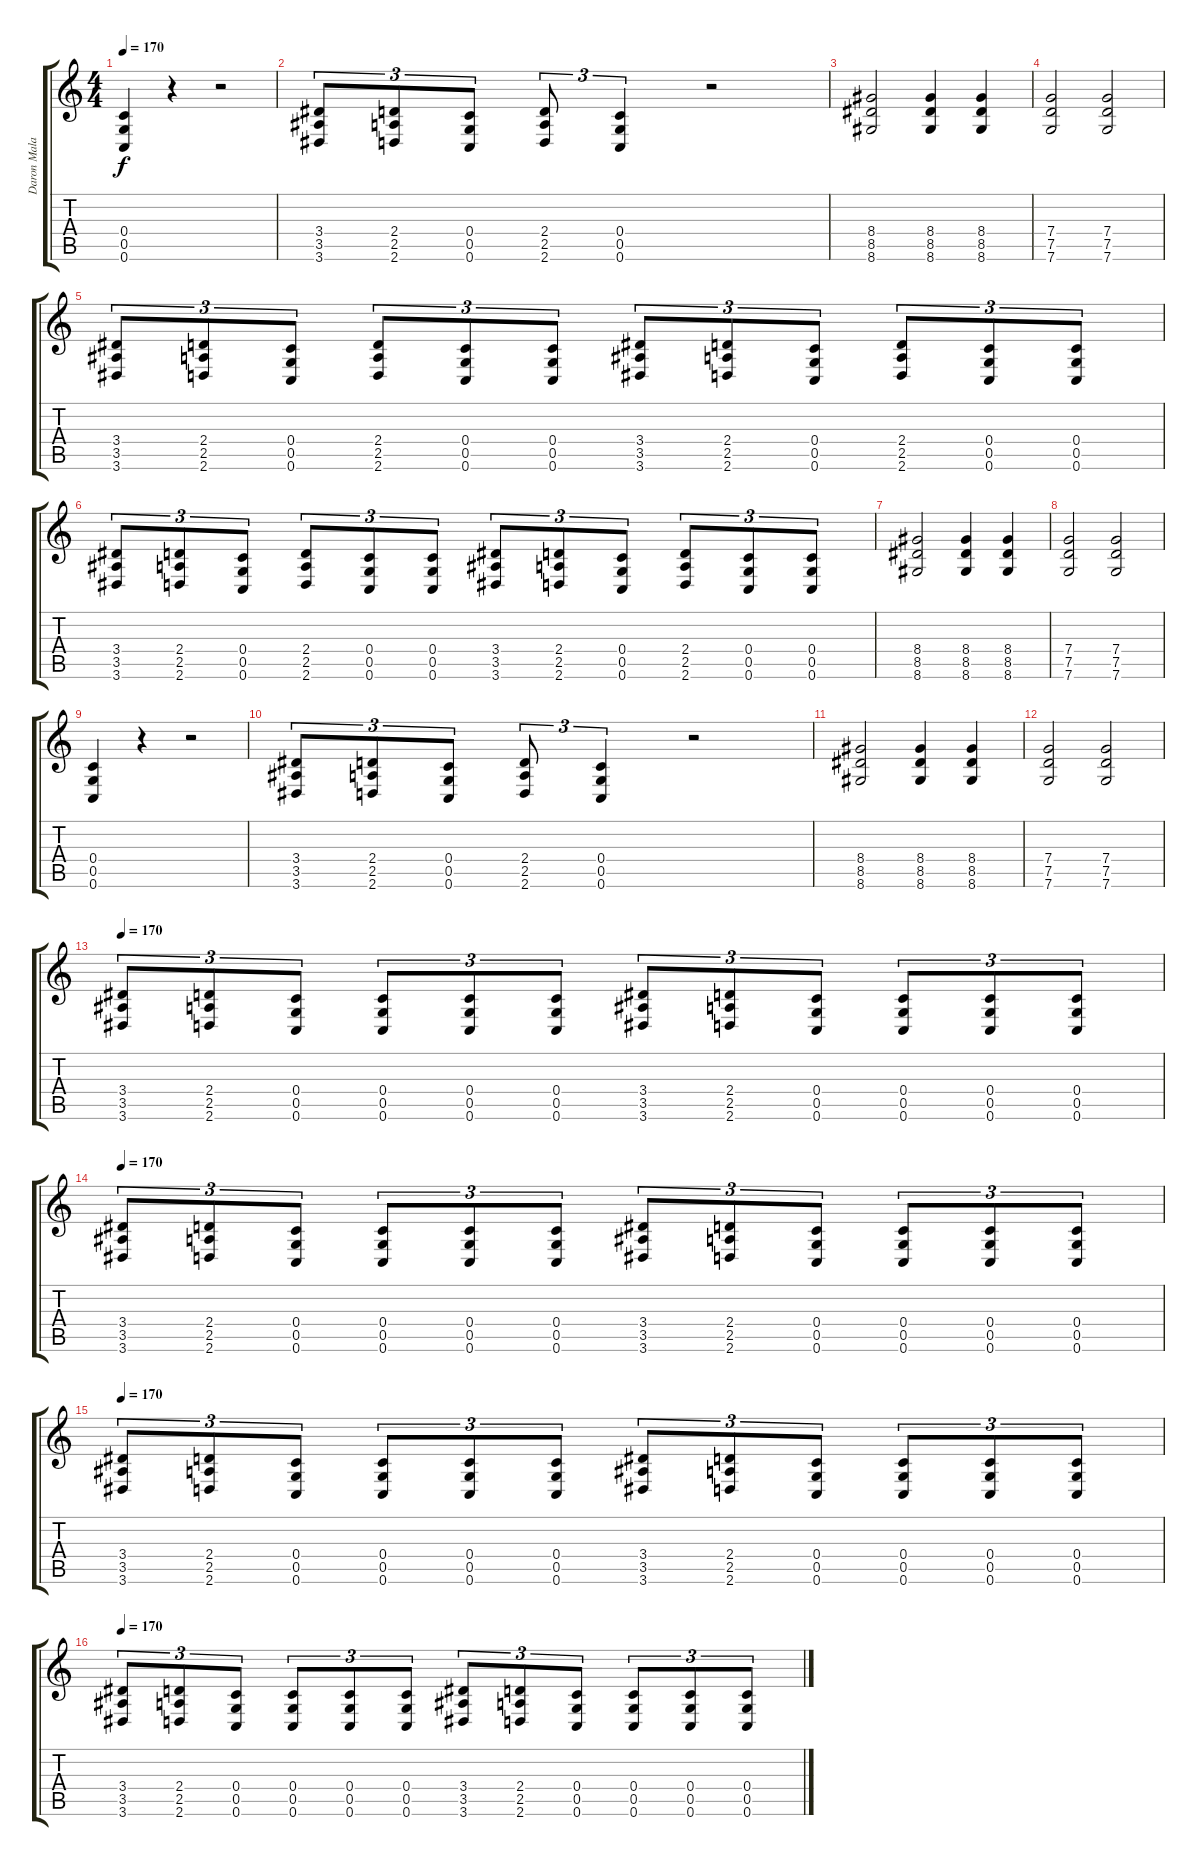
\track ("Daron Malakian (disto)" "Daron Mala") {instrument overdrivenguitar}
\staff {score tabs}
\tuning (D4 A3 F3 C3 G2 C2) {hide}
\ts (4 4)
\tempo 170
\clef g2
\ks c
(0.4 0.5 0.6).4{dy f} r.4 r.2 |
(3.4 3.5 3.6).8{tu (3 2)} (2.4 2.5 2.6).8{tu (3 2)} (0.4 0.5 0.6).8{tu (3 2)} (2.4 2.5 2.6).8{tu (3 2)} (0.4 0.5 0.6).4{tu (3 2)} r.2 |
(8.4 8.5 8.6).2 (8.4 8.5 8.6).4 (8.4 8.5 8.6).4 |
(7.4 7.5 7.6).2 (7.4 7.5 7.6).2 |
(3.4 3.5 3.6).8{tu (3 2)} (2.4 2.5 2.6).8{tu (3 2)} (0.4 0.5 0.6).8{tu (3 2)} (2.4 2.5 2.6).8{tu (3 2)} (0.4 0.5 0.6).8{tu (3 2)} (0.4 0.5 0.6).8{tu (3 2)} (3.4 3.5 3.6).8{tu (3 2)} (2.4 2.5 2.6).8{tu (3 2)} (0.4 0.5 0.6).8{tu (3 2)} (2.4 2.5 2.6).8{tu (3 2)} (0.4 0.5 0.6).8{tu (3 2)} (0.4 0.5 0.6).8{tu (3 2)} |
(3.4 3.5 3.6).8{tu (3 2)} (2.4 2.5 2.6).8{tu (3 2)} (0.4 0.5 0.6).8{tu (3 2)} (2.4 2.5 2.6).8{tu (3 2)} (0.4 0.5 0.6).8{tu (3 2)} (0.4 0.5 0.6).8{tu (3 2)} (3.4 3.5 3.6).8{tu (3 2)} (2.4 2.5 2.6).8{tu (3 2)} (0.4 0.5 0.6).8{tu (3 2)} (2.4 2.5 2.6).8{tu (3 2)} (0.4 0.5 0.6).8{tu (3 2)} (0.4 0.5 0.6).8{tu (3 2)} |
(8.4 8.5 8.6).2 (8.4 8.5 8.6).4 (8.4 8.5 8.6).4 |
(7.4 7.5 7.6).2 (7.4 7.5 7.6).2 |
(0.4 0.5 0.6).4 r.4 r.2 |
(3.4 3.5 3.6).8{tu (3 2)} (2.4 2.5 2.6).8{tu (3 2)} (0.4 0.5 0.6).8{tu (3 2)} (2.4 2.5 2.6).8{tu (3 2)} (0.4 0.5 0.6).4{tu (3 2)} r.2 |
(8.4 8.5 8.6).2 (8.4 8.5 8.6).4 (8.4 8.5 8.6).4 |
(7.4 7.5 7.6).2 (7.4 7.5 7.6).2 |
\tempo 170
(3.4 3.5 3.6).8{tu (3 2)} (2.4 2.5 2.6).8{tu (3 2)} (0.4 0.5 0.6).8{tu (3 2)} (0.4 0.5 0.6).8{tu (3 2)} (0.4 0.5 0.6).8{tu (3 2)} (0.4 0.5 0.6).8{tu (3 2)} (3.4 3.5 3.6).8{tu (3 2)} (2.4 2.5 2.6).8{tu (3 2)} (0.4 0.5 0.6).8{tu (3 2)} (0.4 0.5 0.6).8{tu (3 2)} (0.4 0.5 0.6).8{tu (3 2)} (0.4 0.5 0.6).8{tu (3 2)} |
\tempo 170
(3.4 3.5 3.6).8{tu (3 2)} (2.4 2.5 2.6).8{tu (3 2)} (0.4 0.5 0.6).8{tu (3 2)} (0.4 0.5 0.6).8{tu (3 2)} (0.4 0.5 0.6).8{tu (3 2)} (0.4 0.5 0.6).8{tu (3 2)} (3.4 3.5 3.6).8{tu (3 2)} (2.4 2.5 2.6).8{tu (3 2)} (0.4 0.5 0.6).8{tu (3 2)} (0.4 0.5 0.6).8{tu (3 2)} (0.4 0.5 0.6).8{tu (3 2)} (0.4 0.5 0.6).8{tu (3 2)} |
\tempo 170
(3.4 3.5 3.6).8{tu (3 2)} (2.4 2.5 2.6).8{tu (3 2)} (0.4 0.5 0.6).8{tu (3 2)} (0.4 0.5 0.6).8{tu (3 2)} (0.4 0.5 0.6).8{tu (3 2)} (0.4 0.5 0.6).8{tu (3 2)} (3.4 3.5 3.6).8{tu (3 2)} (2.4 2.5 2.6).8{tu (3 2)} (0.4 0.5 0.6).8{tu (3 2)} (0.4 0.5 0.6).8{tu (3 2)} (0.4 0.5 0.6).8{tu (3 2)} (0.4 0.5 0.6).8{tu (3 2)} |
\tempo 170
(3.4 3.5 3.6).8{tu (3 2)} (2.4 2.5 2.6).8{tu (3 2)} (0.4 0.5 0.6).8{tu (3 2)} (0.4 0.5 0.6).8{tu (3 2)} (0.4 0.5 0.6).8{tu (3 2)} (0.4 0.5 0.6).8{tu (3 2)} (3.4 3.5 3.6).8{tu (3 2)} (2.4 2.5 2.6).8{tu (3 2)} (0.4 0.5 0.6).8{tu (3 2)} (0.4 0.5 0.6).8{tu (3 2)} (0.4 0.5 0.6).8{tu (3 2)} (0.4 0.5 0.6).8{tu (3 2)}
